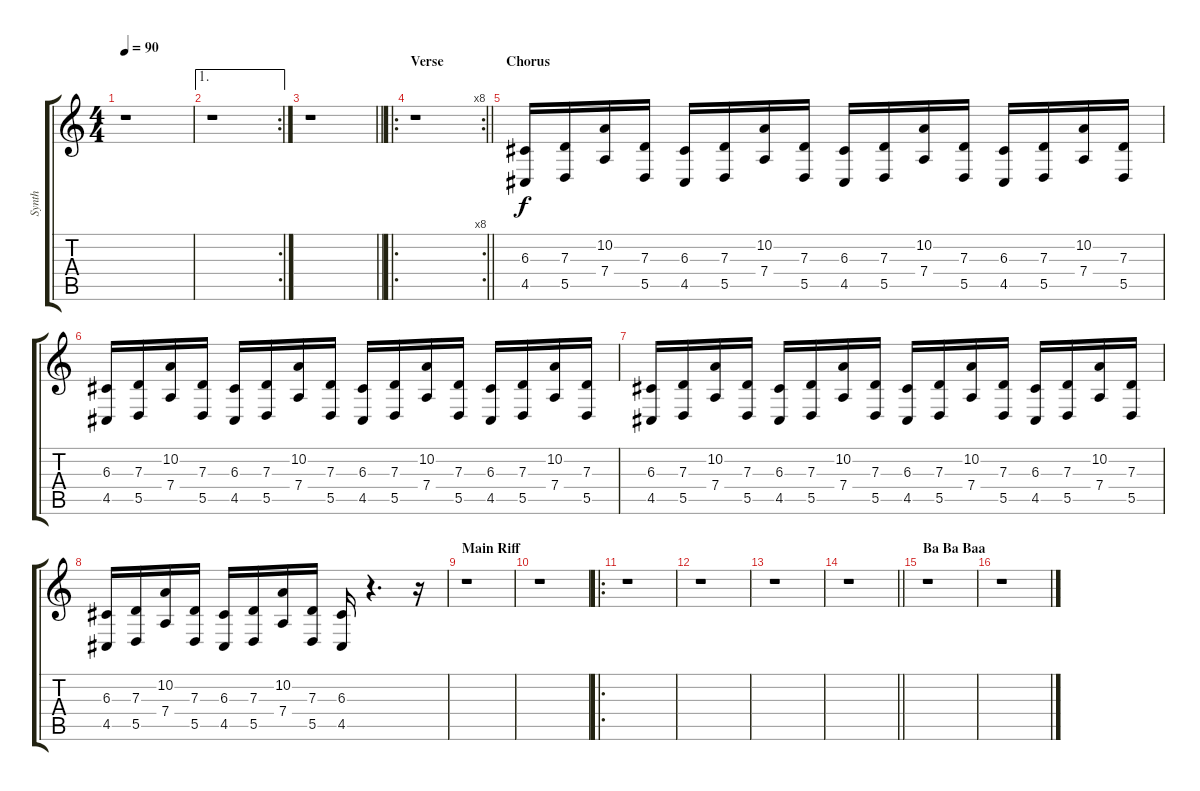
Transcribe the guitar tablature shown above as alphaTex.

\track ("Synth" "Synth") {instrument lead2sawtooth}
\staff {score tabs}
\tuning (E4 B3 G3 D3 A2 D2) {hide}
\ts (4 4)
\tempo 90
\clef g2
\ks c
r.1{dy f} |
\ae 1
\rc 2
r.1 |
\barLineRight lightlight
r.1 |
\ro
\rc 8
\section ("" "Verse")
\barLineRight lightlight
r.1 |
\section ("" "Chorus")
(6.3 4.5).16 (7.3 5.5).16 (10.2 7.4).16 (7.3 5.5).16 (6.3 4.5).16 (7.3 5.5).16 (10.2 7.4).16 (7.3 5.5).16 (6.3 4.5).16 (7.3 5.5).16 (10.2 7.4).16 (7.3 5.5).16 (6.3 4.5).16 (7.3 5.5).16 (10.2 7.4).16 (7.3 5.5).16 |
(6.3 4.5).16 (7.3 5.5).16 (10.2 7.4).16 (7.3 5.5).16 (6.3 4.5).16 (7.3 5.5).16 (10.2 7.4).16 (7.3 5.5).16 (6.3 4.5).16 (7.3 5.5).16 (10.2 7.4).16 (7.3 5.5).16 (6.3 4.5).16 (7.3 5.5).16 (10.2 7.4).16 (7.3 5.5).16 |
(6.3 4.5).16 (7.3 5.5).16 (10.2 7.4).16 (7.3 5.5).16 (6.3 4.5).16 (7.3 5.5).16 (10.2 7.4).16 (7.3 5.5).16 (6.3 4.5).16 (7.3 5.5).16 (10.2 7.4).16 (7.3 5.5).16 (6.3 4.5).16 (7.3 5.5).16 (10.2 7.4).16 (7.3 5.5).16 |
(6.3 4.5).16 (7.3 5.5).16 (10.2 7.4).16 (7.3 5.5).16 (6.3 4.5).16 (7.3 5.5).16 (10.2 7.4).16 (7.3 5.5).16 (6.3 4.5).16 r.4{d} r.16 |
\section ("" "Main Riff")
r.1 |
r.1 |
\ro
r.1 |
r.1 |
r.1 |
\barLineRight lightlight
r.1 |
\section ("" "Ba Ba Baa")
r.1 |
r.1
